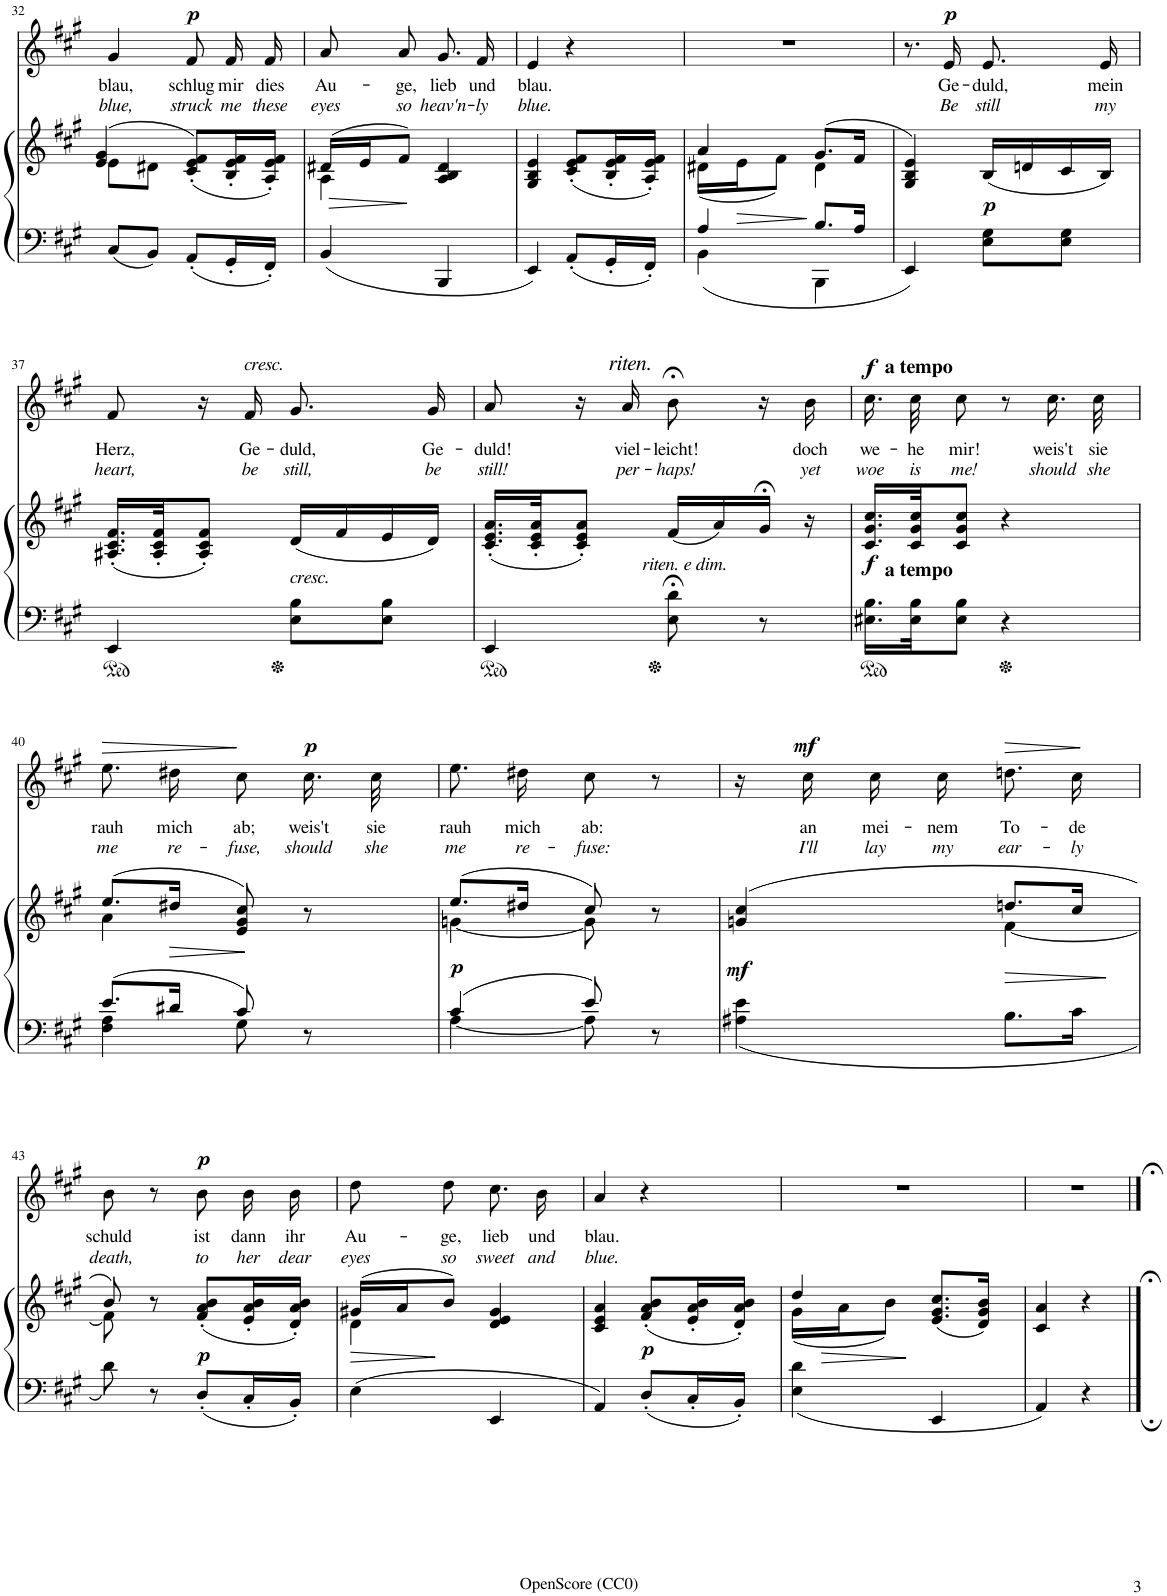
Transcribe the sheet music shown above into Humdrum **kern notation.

**kern	**kern	**dynam	**kern	**text	**text	**dynam
*part2	*part2	*part2	*part1	*part1	*part1	*part1
*staff3	*staff2	*staff2/3	*staff1	*staff1	*staff1	*staff1
*I"Pianoforte	*	*	*I"Singstimme Voice	*	*	*
*I'Pno	*	*	*	*	*	*
!!LO:PB:g=z
*clefF4	*clefG2	*	*clefG2	*	*	*
*k[f#c#g#]	*k[f#c#g#]	*	*k[f#c#g#]	*	*	*
*M2/4	*M2/4	*	*M2/4	*	*	*
=32	=32	=32	=32	=32	=32	=32
*	*^	*	*	*	*	*
!	!	!	!	!	!LO:LY:b	!LO:LY:b	!
8C#/L	(4e/ 4g#/	8e\L	.	4g#/	blau,	blue,	.
8BB/J	.	8d#X\J	.	.	.	.	.
!	!	!	!	!	!LO:LY:b	!LO:LY:b	!LO:DY:a
8AA'/L	(<8c#/'< 8e/'< 8f#/'<L)	4ryy	.	8f#/L	schlug	struck	p
!	!	!	!	!	!LO:LY:b	!LO:LY:b	!
16GG#'/L	16B/'< 16e/'< 16f#/'<L	.	.	16f#/L	mir	me	.
!	!	!	!	!	!LO:LY:b	!LO:LY:b	!
16FF#'/JJ	16A/'< 16e/'< 16f#/'<JJ)	.	.	16f#/JJ	dies	these	.
=33	=33	=33	=33	=33	=33	=33	=33
!	!	!	!LO:HP:b	!	!LO:LY:b	!LO:LY:b	!
4BB/	(16d#X/LL	4A\	>	8a/L	Au-	eyes	.
.	16e/J	.	.	.	.	.	.
!	!	!	!	!	!LO:LY:b	!LO:LY:b	!
.	8f#/J)	.	.	8a/J	-ge,	so	.
!	!	!	!	!	!LO:LY:b	!LO:LY:b	!
4BBB/	4A/ 4B/ 4d#/	4ryy	.	8.g#/L	lieb	heav'n-	.
!	!	!	!	!	!LO:LY:b	!LO:LY:b	!
.	.	.	.	16f#/Jk	und	-ly	.
*	*v	*v	*	*	*	*	*
=34	=34	=34	=34	=34	=34	=34
!	!	!	!	!LO:LY:b	!LO:LY:b	!
4EE/	4G#/ 4B/ 4e/	.	4e/	blau.	blue.	.
8AA'/L	(8c#/' 8e/' 8f#/'L	.	4r	.	.	.
16GG#'/L	16B/' 16e/' 16f#/'L	.	.	.	.	.
16FF#'/JJ	16A/' 16e/' 16f#/'JJ)	.	.	.	.	.
=35	=35	=35	=35	=35	=35	=35
*^	*^	*	*	*	*	*
4A/	4BB\	4a/	(16d#X\LL	.	2r	.	.	.
!	!	!	!	!LO:HP:b	!	!	!	!
.	.	.	16e\J	>	.	.	.	.
.	.	.	8f#\J)	.	.	.	.	.
8.B/L	4BBB\	(8.g#/L	4d#\	]	.	.	.	.
16A/Jk	.	16f#/Jk	.	.	.	.	.	.
*v	*v	*	*	*	*	*	*	*
*	*v	*v	*	*	*	*	*
=36	=36	=36	=36	=36	=36	=36
4EE/	4G#/ 4B/ 4e/)	.	8.r	.	.	.
!	!	!	!	!LO:LY:b	!LO:LY:b	!LO:DY:a
.	.	.	16e/	Ge-	Be	p
!	!	!LO:DY:b	!	!LO:LY:b	!LO:LY:b	!
8E\ 8G#\L	(16B/LL	p	8.e/L	-duld,	still	.
.	16dn/	.	.	.	.	.
8E\ 8G#\J	16c#/	.	.	.	.	.
!	!	!	!	!LO:LY:b	!LO:LY:b	!
.	16B/JJ)	.	16e/Jk	mein	my	.
!!LO:LB:g=z
=37	=37	=37	=37	=37	=37	=37
*^	*	*	*	*	*	*
!	!	!	!	!	!LO:LY:b	!LO:LY:b	!
4EE/	8ryy	(16.A#X/' 16.c#/' 16.f#/'LL	.	8f#/	Herz,	heart,	.
.	.	32A#/' 32c#/' 32f#/'JK	.	.	.	.	.
.	8ryy	8A#/' 8c#/' 8f#/'J)	.	16r	.	.	.
!	!	!	!	!LO:TX:a:i:t=cresc.	!	!	!
!	!	!	!	!	!LO:LY:b	!LO:LY:b	!
.	.	.	.	16f#/	Ge-	be	.
!	!	!LO:TX:b:i:t=cresc.	!	!	!	!	!
!	!	!	!	!	!LO:LY:b	!LO:LY:b	!
8E\ 8B\L	4ryy	(16d/LL	.	8.g#/L	-duld,	still,	.
.	.	16f#/	.	.	.	.	.
8E\ 8B\J	.	16e/	.	.	.	.	.
!	!	!	!	!	!LO:LY:b	!LO:LY:b	!
.	.	16d/JJ)	.	16g#/Jk	Ge-	be	.
=38	=38	=38	=38	=38	=38	=38	=38
!	!	!	!	!	!LO:LY:b	!LO:LY:b	!
4EE/	8ryy	(16.c#/' 16.e/' 16.a/'LL	.	8a/	-duld!	still!	.
.	.	32c#/' 32e/' 32a/'JK	.	.	.	.	.
.	8ryy	8c#/' 8e/' 8a/'J)	.	16r	.	.	.
!	!	!	!	!LO:TX:a:i:t=riten.	!	!	!
!	!	!	!	!	!LO:LY:b	!LO:LY:b	!
.	.	.	.	16a/	viel-	per-	.
!	!	!LO:TX:b:i:t=riten. e dim.	!	!	!	!	!
!	!	!	!	!	!LO:LY:b	!LO:LY:b	!
8E\;< 8d\;<	4ryy	(16f#/LL	.	8b;<\	-leicht!	-haps!	.
.	.	16a/)	.	.	.	.	.
8r	.	16g#;</JJ	.	16r	.	.	.
!	!	!	!	!	!LO:LY:b	!LO:LY:b	!
.	.	16r	.	16b\	doch	yet	.
*v	*v	*	*	*	*	*	*
=39	=39	=39	=39	=39	=39	=39
!	!	!	!LO:TX:a:B:t=a tempo	!	!	!
!	!	!	!LO:TX:b:B:t=a tempo	!	!	!
!	!	!LO:DY:b	!	!LO:LY:b	!LO:LY:b	!LO:DY:a
16.E#X\ 16.B\LL	16.c#/ 16.g#/ 16.cc#/LL	f	16.cc#\LL	we-	woe	f
!	!	!	!	!LO:LY:b	!LO:LY:b	!
32E#\ 32B\JK	32c#/ 32g#/ 32cc#/JK	.	32cc#\Jk	-he	is	.
!	!	!	!	!LO:LY:b	!LO:LY:b	!
8E#\ 8B\J	8c#/ 8g#/ 8cc#/J	.	8cc#\J	mir!	me!	.
4r	4r	.	8r	.	.	.
!	!	!	!	!LO:LY:b	!LO:LY:b	!
.	.	.	16.cc#\LL	weis't	should	.
!	!	!	!	!LO:LY:b	!LO:LY:b	!
.	.	.	32cc#\JJk	sie	she	.
!!LO:LB:g=z
=40	=40	=40	=40	=40	=40	=40
*^	*^	*	*	*	*	*
!	!	!	!	!	!	!LO:LY:b	!LO:LY:b	!LO:HP:b
8.e/L	4F#\ 4A\	(8.ee/L	4a\	.	8.ee\L	rauh	me	>
!	!	!	!	!LO:HP:b	!	!LO:LY:b	!LO:LY:b	!
16d#X/Jk	.	16dd#X/Jk	.	>	16dd#X\Jk	mich	re-	.
!	!	!	!	!	!	!LO:LY:b	!LO:LY:b	!
8c#/	8G#\	8e/ 8g#/ 8cc#/)	4ryy	]	8cc#\L	ab;	-fuse,	]
!	!	!	!	!	!	!LO:LY:b	!LO:LY:b	!LO:DY:a
8r	8ryy	8r	.	.	16.cc#\L	weis't	should	p
!	!	!	!	!	!	!LO:LY:b	!LO:LY:b	!
.	.	.	.	.	32cc#\JJk	sie	she	.
=41	=41	=41	=41	=41	=41	=41	=41	=41
!	!	!	!	!LO:DY:b	!	!LO:LY:b	!LO:LY:b	!
4c#/	[4A\	(8.ee/L	[4gn\	p	8.ee\L	rauh	me	.
!	!	!	!	!	!	!LO:LY:b	!LO:LY:b	!
.	.	16dd#X/Jk	.	.	16dd#X\Jk	mich	re-	.
!	!	!	!	!	!	!LO:LY:b	!LO:LY:b	!
8e/	8A\]	8cc#/)	8g\]	.	8cc#\	ab:	-fuse:	.
8r	8ryy	8r	8ryy	.	8r	.	.	.
=42	=42	=42	=42	=42	=42	=42	=42	=42
!	!	!	!	!LO:DY:b	!	!	!	!
*v	*v	*	*	*	*	*	*	*
4A#X\ 4e\	(4gn/ 4cc#/	4ryy	mf	16r	.	.	.
!	!	!	!	!	!LO:LY:b	!LO:LY:b	!LO:DY:a
.	.	.	.	16cc#\LL	an	I'll	mf
!	!	!	!	!	!LO:LY:b	!LO:LY:b	!
.	.	.	.	16cc#\	mei-	lay	.
!	!	!	!	!	!LO:LY:b	!LO:LY:b	!
.	.	.	.	16cc#\JJ	-nem	my	.
!	!	!	!LO:HP:b	!	!LO:LY:b	!LO:LY:b	!LO:HP:b
8.B\L	8.ddn/L	[4f#\	>	8.ddn\L	To-	ear-	>
!	!	!	!	!	!LO:LY:b	!LO:LY:b	!
16c#\Jk	16cc#/Jk	.	.	16cc#\Jk	-de	-ly	]
*	*v	*v	*	*	*	*	*
.	.	]	.	.	.	.
!!LO:LB:g=z
=43	=43	=43	=43	=43	=43	=43
*	*^	*	*	*	*	*
!	!	!	!	!	!LO:LY:b	!LO:LY:b	!
8d\	8b/)	8f#\]	.	8b\	schuld	death,	.
8r	8r	4.ryy	.	8r	.	.	.
!	!	!	!LO:DY:b	!	!LO:LY:b	!LO:LY:b	!LO:DY:a
8D'/L	(<8f#/'< 8a/'< 8b/'<L	.	p	8b\L	ist	to	p
!	!	!	!	!	!LO:LY:b	!LO:LY:b	!
16C#'/L	16e/'< 16a/'< 16b/'<L	.	.	16b\L	dann	her	.
!	!	!	!	!	!LO:LY:b	!LO:LY:b	!
16BB'/JJ	16d/'< 16a/'< 16b/'<JJ)	.	.	16b\JJ	ihr	dear	.
=44	=44	=44	=44	=44	=44	=44	=44
!	!	!	!LO:HP:b	!	!LO:LY:b	!LO:LY:b	!
4E\	(16g#X/LL	4d\	>	8dd\L	Au-	eyes	.
.	16a/J	.	.	.	.	.	.
!	!	!	!	!	!LO:LY:b	!LO:LY:b	!
.	8b/J)	.	]	8dd\J	-ge,	so	.
!	!	!	!	!	!LO:LY:b	!LO:LY:b	!
4EE/	4d/ 4e/ 4g#/	4ryy	.	8.cc#\L	lieb	sweet	.
!	!	!	!	!	!LO:LY:b	!LO:LY:b	!
.	.	.	.	16b\Jk	und	and	.
*	*v	*v	*	*	*	*	*
=45	=45	=45	=45	=45	=45	=45
!	!	!	!	!LO:LY:b	!LO:LY:b	!
4AA/	4c#/ 4e/ 4a/	.	4a/	blau.	blue.	.
!	!	!LO:DY:b	!	!	!	!
8D'/L	(8f#/' 8a/' 8b/'L	p	4r	.	.	.
16C#'/L	16e/' 16a/' 16b/'L	.	.	.	.	.
16BB'/JJ	16d/' 16a/' 16b/'JJ)	.	.	.	.	.
=46	=46	=46	=46	=46	=46	=46
*	*^	*	*	*	*	*
4E\ 4d\	4dd/	(16g#\LL	.	2r	.	.	.
.	.	16a\J	.	.	.	.	.
.	.	8b\J)	.	.	.	.	.
4EE/	(<8.e/ 8.g#/ 8.cc#/L	4ryy	]	.	.	.	.
.	16d/ 16g#/ 16b/Jk)	.	.	.	.	.	.
*	*v	*v	*	*	*	*	*
=47	=47	=47	=47	=47	=47	=47
4AA/	4c#/ 4a/	.	2r;<	.	.	.
4r;	4r;<	.	.	.	.	.
==	==	==	==	==	==	==
*-	*-	*-	*-	*-	*-	*-
